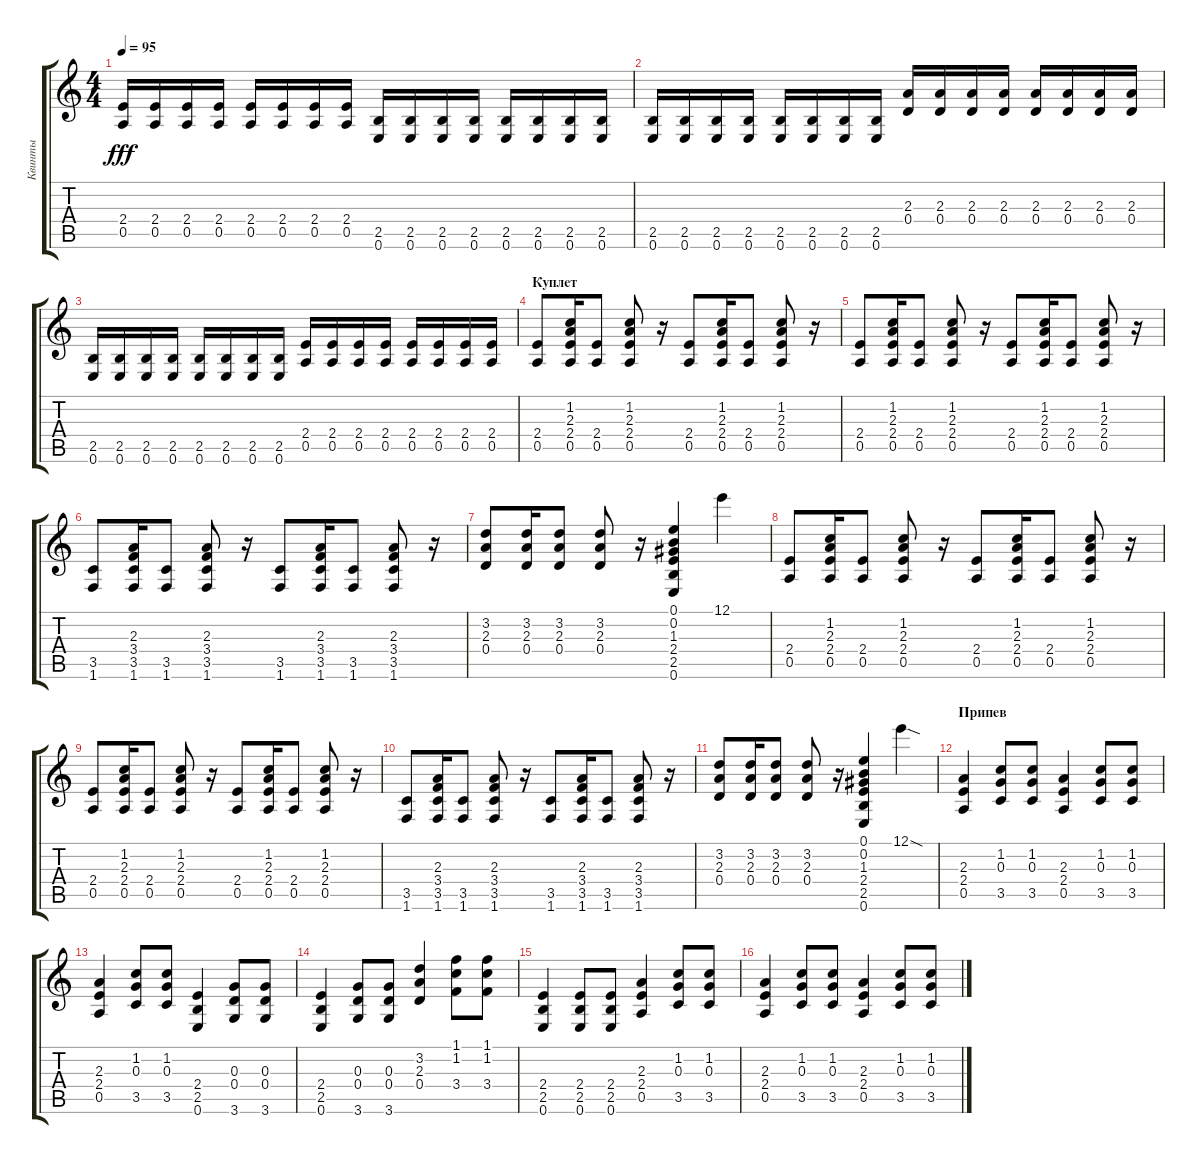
\track ("Квинты" "Квинты") {instrument distortionguitar}
\staff {score tabs}
\tuning (E4 B3 G3 D3 A2 E2) {hide}
\ts (4 4)
\tempo 95
\clef g2
\ks c
(2.4 0.5).16{dy fff} (2.4 0.5).16 (2.4 0.5).16 (2.4 0.5).16 (2.4 0.5).16 (2.4 0.5).16 (2.4 0.5).16 (2.4 0.5).16 (2.5 0.6).16 (2.5 0.6).16 (2.5 0.6).16 (2.5 0.6).16 (2.5 0.6).16 (2.5 0.6).16 (2.5 0.6).16 (2.5 0.6).16 |
(2.5 0.6).16 (2.5 0.6).16 (2.5 0.6).16 (2.5 0.6).16 (2.5 0.6).16 (2.5 0.6).16 (2.5 0.6).16 (2.5 0.6).16 (2.3 0.4).16 (2.3 0.4).16 (2.3 0.4).16 (2.3 0.4).16 (2.3 0.4).16 (2.3 0.4).16 (2.3 0.4).16 (2.3 0.4).16 |
(2.5 0.6).16 (2.5 0.6).16 (2.5 0.6).16 (2.5 0.6).16 (2.5 0.6).16 (2.5 0.6).16 (2.5 0.6).16 (2.5 0.6).16 (2.4 0.5).16 (2.4 0.5).16 (2.4 0.5).16 (2.4 0.5).16 (2.4 0.5).16 (2.4 0.5).16 (2.4 0.5).16 (2.4 0.5).16 |
\section ("" "Куплет")
(2.4 0.5).8 (1.2 2.3 2.4 0.5).16 (2.4 0.5).8 (1.2 2.3 2.4 0.5).8 r.16 (2.4 0.5).8 (1.2 2.3 2.4 0.5).16 (2.4 0.5).8 (1.2 2.3 2.4 0.5).8 r.16 |
(2.4 0.5).8 (1.2 2.3 2.4 0.5).16 (2.4 0.5).8 (1.2 2.3 2.4 0.5).8 r.16 (2.4 0.5).8 (1.2 2.3 2.4 0.5).16 (2.4 0.5).8 (1.2 2.3 2.4 0.5).8 r.16 |
(3.5 1.6).8 (2.3 3.4 3.5 1.6).16 (3.5 1.6).8 (2.3 3.4 3.5 1.6).8 r.16 (3.5 1.6).8 (2.3 3.4 3.5 1.6).16 (3.5 1.6).8 (2.3 3.4 3.5 1.6).8 r.16 |
(3.2 2.3 0.4).8 (3.2 2.3 0.4).16 (3.2 2.3 0.4).8 (3.2 2.3 0.4).8 r.16 (0.1 0.2 1.3 2.4 2.5 0.6).4 12.1.4 |
(2.4 0.5).8 (1.2 2.3 2.4 0.5).16 (2.4 0.5).8 (1.2 2.3 2.4 0.5).8 r.16 (2.4 0.5).8 (1.2 2.3 2.4 0.5).16 (2.4 0.5).8 (1.2 2.3 2.4 0.5).8 r.16 |
(2.4 0.5).8 (1.2 2.3 2.4 0.5).16 (2.4 0.5).8 (1.2 2.3 2.4 0.5).8 r.16 (2.4 0.5).8 (1.2 2.3 2.4 0.5).16 (2.4 0.5).8 (1.2 2.3 2.4 0.5).8 r.16 |
(3.5 1.6).8 (2.3 3.4 3.5 1.6).16 (3.5 1.6).8 (2.3 3.4 3.5 1.6).8 r.16 (3.5 1.6).8 (2.3 3.4 3.5 1.6).16 (3.5 1.6).8 (2.3 3.4 3.5 1.6).8 r.16 |
(3.2 2.3 0.4).8 (3.2 2.3 0.4).16 (3.2 2.3 0.4).8 (3.2 2.3 0.4).8 r.16 (0.1 0.2 1.3 2.4 2.5 0.6).4 12.1{sod}.4 |
\section ("" "Припев")
(2.3 2.4 0.5).4 (1.2 0.3 3.5).8 (1.2 0.3 3.5).8 (2.3 2.4 0.5).4 (1.2 0.3 3.5).8 (1.2 0.3 3.5).8 |
(2.3 2.4 0.5).4 (1.2 0.3 3.5).8 (1.2 0.3 3.5).8 (2.4 2.5 0.6).4 (0.3 0.4 3.6).8 (0.3 0.4 3.6).8 |
(2.4 2.5 0.6).4 (0.3 0.4 3.6).8 (0.3 0.4 3.6).8 (3.2 2.3 0.4).4 (1.1 1.2 3.4).8 (1.1 1.2 3.4).8 |
(2.4 2.5 0.6).4 (2.4 2.5 0.6).8 (2.4 2.5 0.6).8 (2.3 2.4 0.5).4 (1.2 0.3 3.5).8 (1.2 0.3 3.5).8 |
(2.3 2.4 0.5).4 (1.2 0.3 3.5).8 (1.2 0.3 3.5).8 (2.3 2.4 0.5).4 (1.2 0.3 3.5).8 (1.2 0.3 3.5).8
